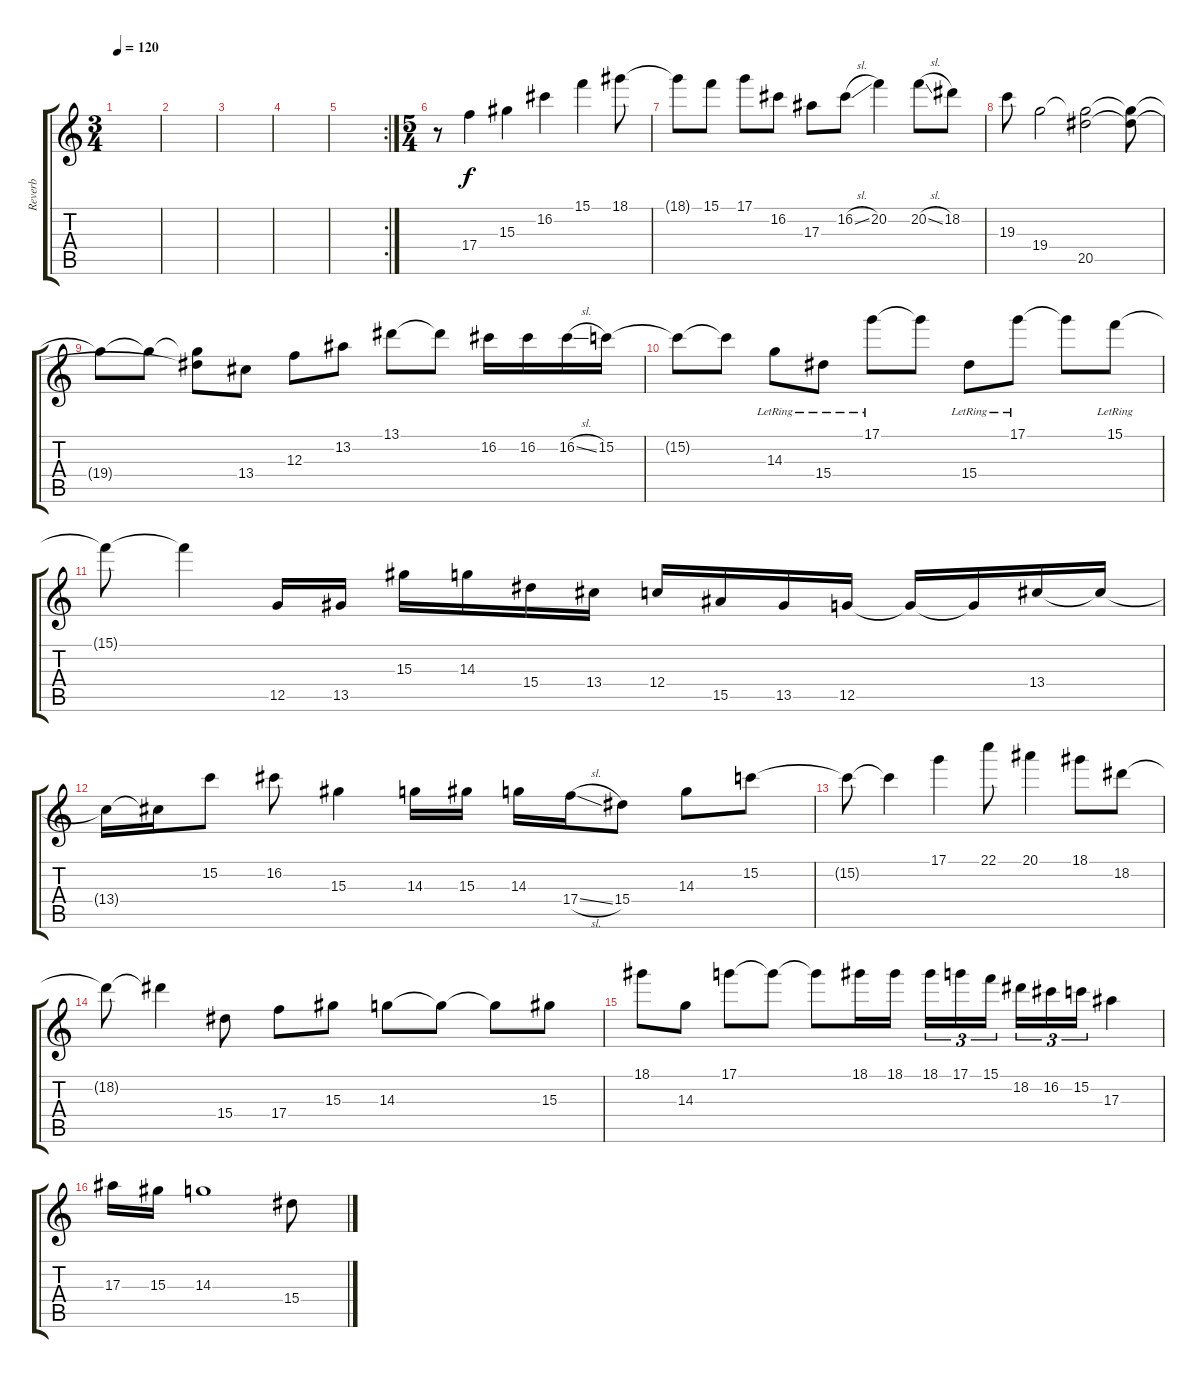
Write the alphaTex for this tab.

\track ("Reverb" "Reverb") {instrument electricguitarjazz}
\staff {score tabs}
\tuning (D4 A3 F3 C3 G2 C2) {hide}
\ts (3 4)
\tempo 120
\clef g2
\ks c
|
|
|
|
\rc 2
|
\ts (5 4)
r.8 17.4.4{instrument electricguitarjazz} 15.3.4 16.2.4 15.1.4 18.1.8 |
18.1{t}.8 15.1.8 17.1.8 16.2.8 17.3.8 16.2{sl}.8 20.2.4 20.2{sl}.8 18.2.8 |
19.3.8 19.4.2 (19.4{t} 20.5).2 (19.4{t} 20.5{t}).8 |
19.4{t}.8 19.4{t}.8 (19.4{t} 20.5{t}).8 13.4.8 12.3.8 13.2.8 13.1.8 13.1{t}.8 16.2.16 16.2.16 16.2{sl}.16 15.2.16 |
15.2{t}.8 15.2{t}.8 14.3{lr}.8 15.4{lr}.8 17.1{lr}.8 17.1{t}.8 15.4{lr}.8 17.1{lr}.8 17.1{t}.8 15.1{lr}.8 |
15.1{t}.8 15.1{t}.4 12.5.16 13.5.16 15.3.16 14.3.16 15.4.16 13.4.16 12.4.16 15.5.16 13.5.16 12.5.16 12.5{t}.16 12.5{t}.16 13.4.16 13.4{t}.16 |
13.4{t}.16 13.4{t}.16 15.2.8{instrument overdrivenguitar} 16.2.8 15.3.4 14.3.16 15.3.16 14.3.16 17.4{sl}.16 15.4.8 14.3.8 15.2.8 |
15.2{t}.8 15.2{t}.4 17.1.4 22.1.8 20.1.4 18.1.8 18.2.8 |
18.2{t}.8 18.2{t}.4 15.4.8 17.4.8 15.3.8 14.3.8 14.3{t}.8 14.3{t}.8 15.3.8 |
18.1.8 14.3.8 17.1.8 17.1{t}.8 17.1{t}.8 18.1.16 18.1.16 18.1.16{tu (3 2)} 17.1.16{tu (3 2)} 15.1.16{tu (3 2) beam splitsecondary} 18.2.16{tu (3 2)} 16.2.16{tu (3 2)} 15.2.16{tu (3 2)} 17.3.4 |
17.3.16 15.3.16 14.3.1 15.4.8
